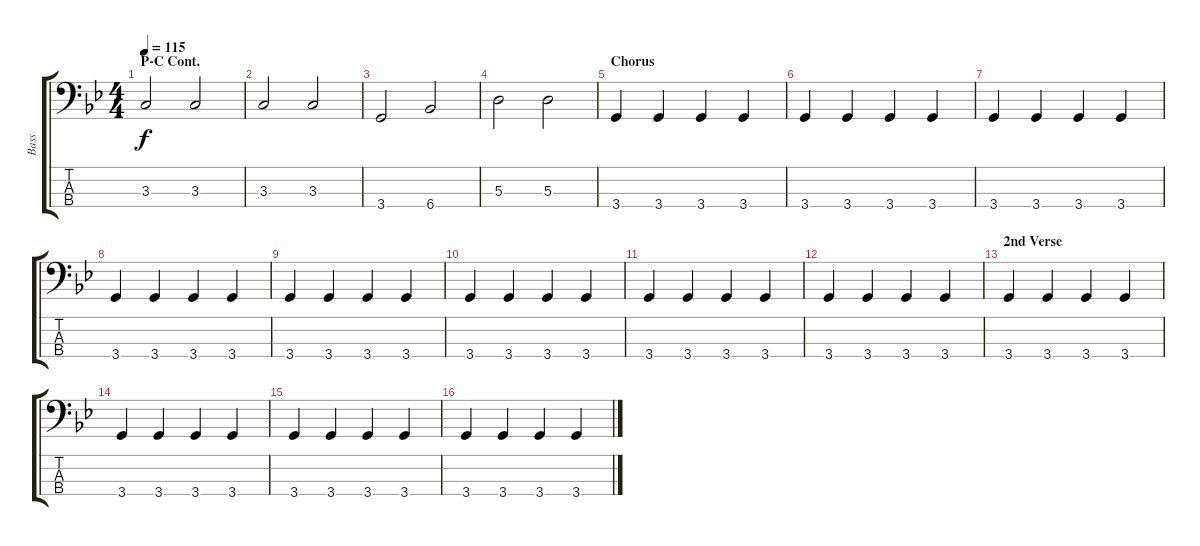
\track ("Bass" "Bass") {instrument electricbasspick}
\staff {score tabs}
\tuning (G2 D2 A1 E1) {hide}
\ts (4 4)
\section ("" "P-C Cont.")
\tempo 115
\clef f4
\ks bb
3.3.2{dy f} 3.3.2 |
3.3.2 3.3.2 |
3.4.2 6.4.2 |
5.3.2 5.3.2 |
\section ("" "Chorus")
3.4.4 3.4.4 3.4.4 3.4.4 |
3.4.4 3.4.4 3.4.4 3.4.4 |
3.4.4 3.4.4 3.4.4 3.4.4 |
3.4.4 3.4.4 3.4.4 3.4.4 |
3.4.4 3.4.4 3.4.4 3.4.4 |
3.4.4 3.4.4 3.4.4 3.4.4 |
3.4.4 3.4.4 3.4.4 3.4.4 |
3.4.4 3.4.4 3.4.4 3.4.4 |
\section ("" "2nd Verse")
3.4.4 3.4.4 3.4.4 3.4.4 |
3.4.4 3.4.4 3.4.4 3.4.4 |
3.4.4 3.4.4 3.4.4 3.4.4 |
3.4.4 3.4.4 3.4.4 3.4.4
